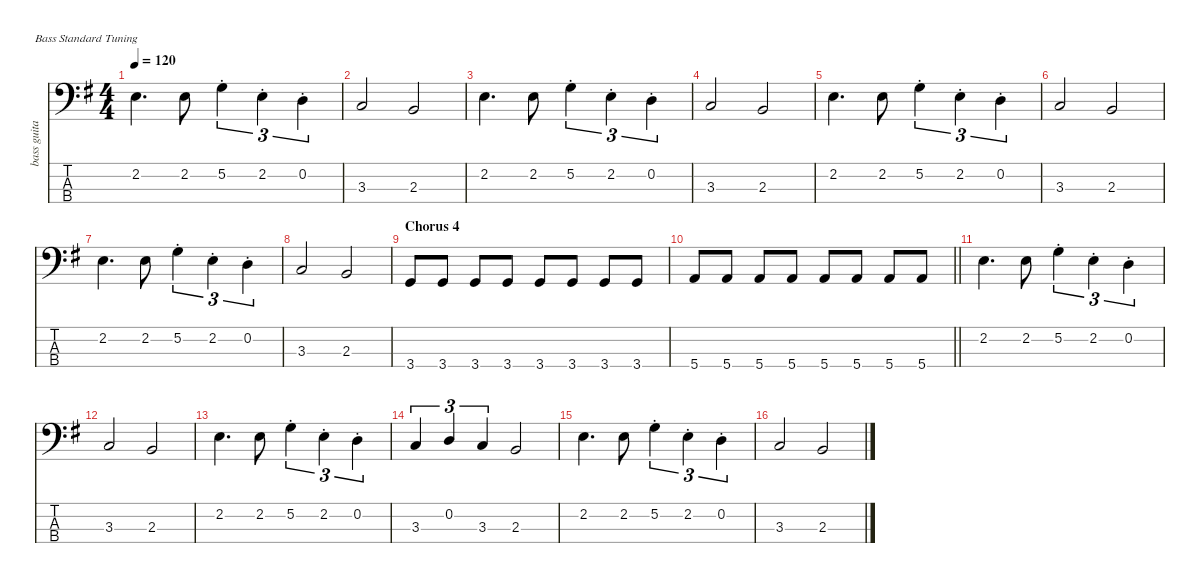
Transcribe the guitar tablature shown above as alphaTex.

\defaultSystemsLayout 4
\hideDynamics
\bracketExtendMode nobrackets
\otherSystemsTrackNameOrientation horizontal
\track ("bass guitar" "bass guita") {instrument electricbassfinger}
\staff {score tabs}
\tuning (G2 D2 A1 E1)
\ts (4 4)
\tempo 120
\clef f4
\scale
1.11728
\ks eminor
2.2{acc forcenatural}.4{d dy ff beam Down} 2.2{acc forcenatural}.8{beam Down} 5.2{st acc forcenatural}.4{tu (3 2) beam Down} 2.2{st acc forcenatural}.4{tu (3 2) beam Down} 0.2{st acc forcenatural}.4{tu (3 2) beam Down} |
\scale
0.960908 3.3{acc forcenatural}.2{beam Up} 2.3{acc forcenatural}.2{beam Up} |
\scale
0.960908 2.2{acc forcenatural}.4{d beam Down} 2.2{acc forcenatural}.8{beam Down} 5.2{st acc forcenatural}.4{tu (3 2) beam Down} 2.2{st acc forcenatural}.4{tu (3 2) beam Down} 0.2{st acc forcenatural}.4{tu (3 2) beam Down} |
\scale
0.960908 3.3{acc forcenatural}.2{beam Up} 2.3{acc forcenatural}.2{beam Up} |
\scale
1.11728 2.2{acc forcenatural}.4{d beam Down} 2.2{acc forcenatural}.8{beam Down} 5.2{st acc forcenatural}.4{tu (3 2) beam Down} 2.2{st acc forcenatural}.4{tu (3 2) beam Down} 0.2{st acc forcenatural}.4{tu (3 2) beam Down} |
\scale
0.960908 3.3{acc forcenatural}.2{beam Up} 2.3{acc forcenatural}.2{beam Up} |
\scale
0.960908 2.2{acc forcenatural}.4{d beam Down} 2.2{acc forcenatural}.8{beam Down} 5.2{st acc forcenatural}.4{tu (3 2) beam Down} 2.2{st acc forcenatural}.4{tu (3 2) beam Down} 0.2{st acc forcenatural}.4{tu (3 2) beam Down} |
\scale
0.960908 3.3{acc forcenatural}.2{beam Up} 2.3{acc forcenatural}.2{beam Up} |
\section ("" "Chorus 4")
\scale
1.11728 3.4{acc forcenatural}.8{beam Up} 3.4{acc forcenatural}.8{beam Up} 3.4{acc forcenatural}.8{beam Up} 3.4{acc forcenatural}.8{beam Up} 3.4{acc forcenatural}.8{beam Up} 3.4{acc forcenatural}.8{beam Up} 3.4{acc forcenatural}.8{beam Up} 3.4{acc forcenatural}.8{beam Up} |
\scale
0.960908
\barLineRight lightlight
5.4{acc forcenatural}.8{beam Up} 5.4{acc forcenatural}.8{beam Up} 5.4{acc forcenatural}.8{beam Up} 5.4{acc forcenatural}.8{beam Up} 5.4{acc forcenatural}.8{beam Up} 5.4{acc forcenatural}.8{beam Up} 5.4{acc forcenatural}.8{beam Up} 5.4{acc forcenatural}.8{beam Up} |
\scale
0.960908 2.2{acc forcenatural}.4{d beam Down} 2.2{acc forcenatural}.8{beam Down} 5.2{st acc forcenatural}.4{tu (3 2) beam Down} 2.2{st acc forcenatural}.4{tu (3 2) beam Down} 0.2{st acc forcenatural}.4{tu (3 2) beam Down} |
\scale
0.960908 3.3{acc forcenatural}.2{beam Up} 2.3{acc forcenatural}.2{beam Up} |
\scale
1.11728 2.2{acc forcenatural}.4{d beam Down} 2.2{acc forcenatural}.8{beam Down} 5.2{st acc forcenatural}.4{tu (3 2) beam Down} 2.2{st acc forcenatural}.4{tu (3 2) beam Down} 0.2{st acc forcenatural}.4{tu (3 2) beam Down} |
\scale
0.960908 3.3{acc forcenatural}.4{tu (3 2) beam Up} 0.2{acc forcenatural}.4{tu (3 2) beam Up} 3.3{acc forcenatural}.4{tu (3 2) beam Up} 2.3{acc forcenatural}.2{beam Up} |
\scale
0.960908 2.2{acc forcenatural}.4{d beam Down} 2.2{acc forcenatural}.8{beam Down} 5.2{st acc forcenatural}.4{tu (3 2) beam Down} 2.2{st acc forcenatural}.4{tu (3 2) beam Down} 0.2{st acc forcenatural}.4{tu (3 2) beam Down} |
\scale
0.960908 3.3{acc forcenatural}.2{beam Up} 2.3{acc forcenatural}.2{beam Up}
